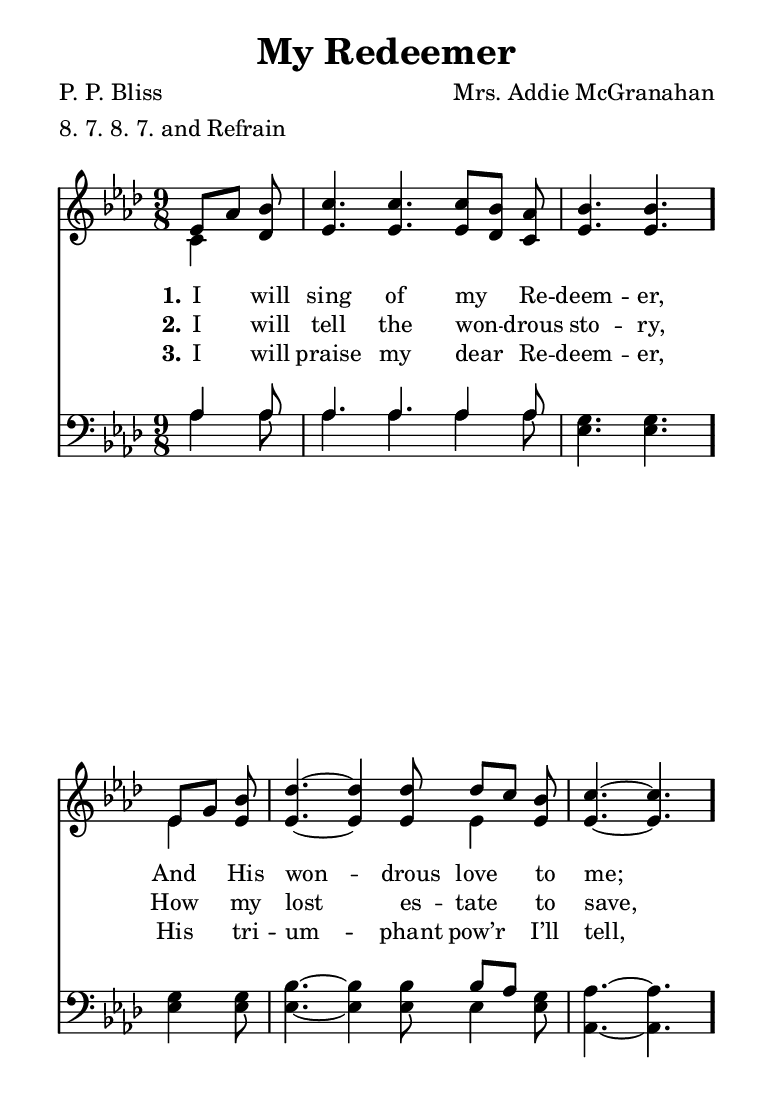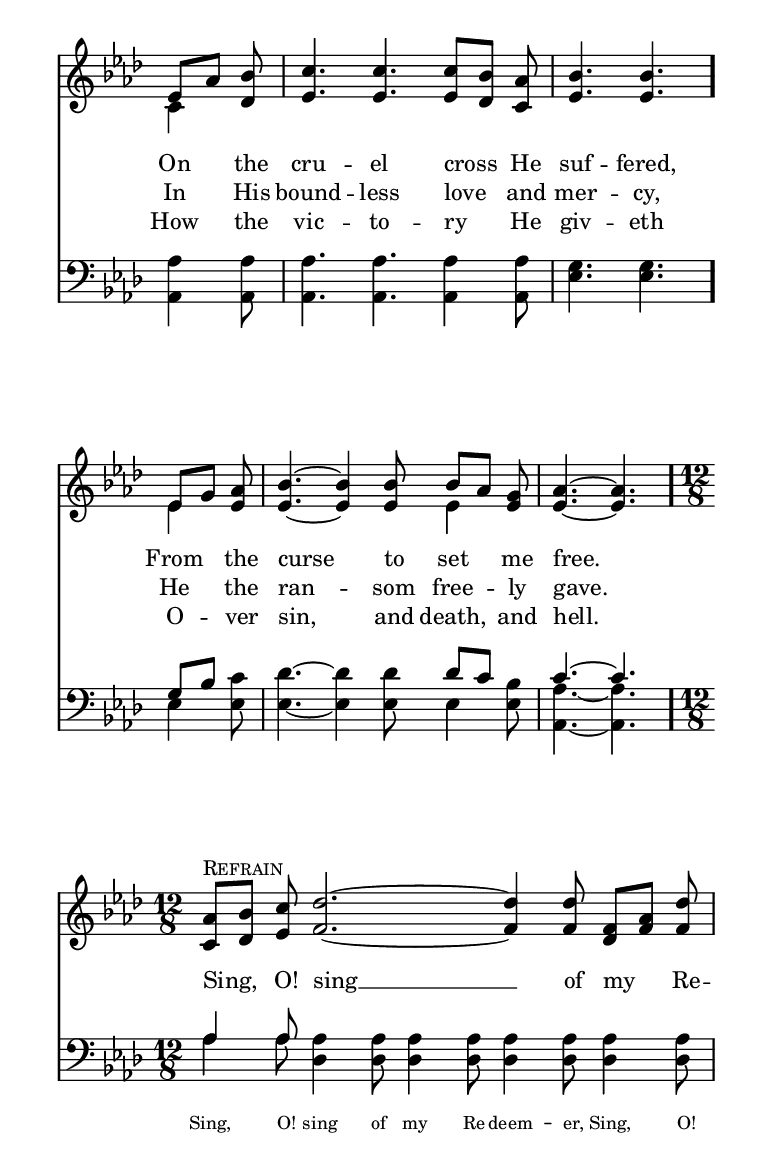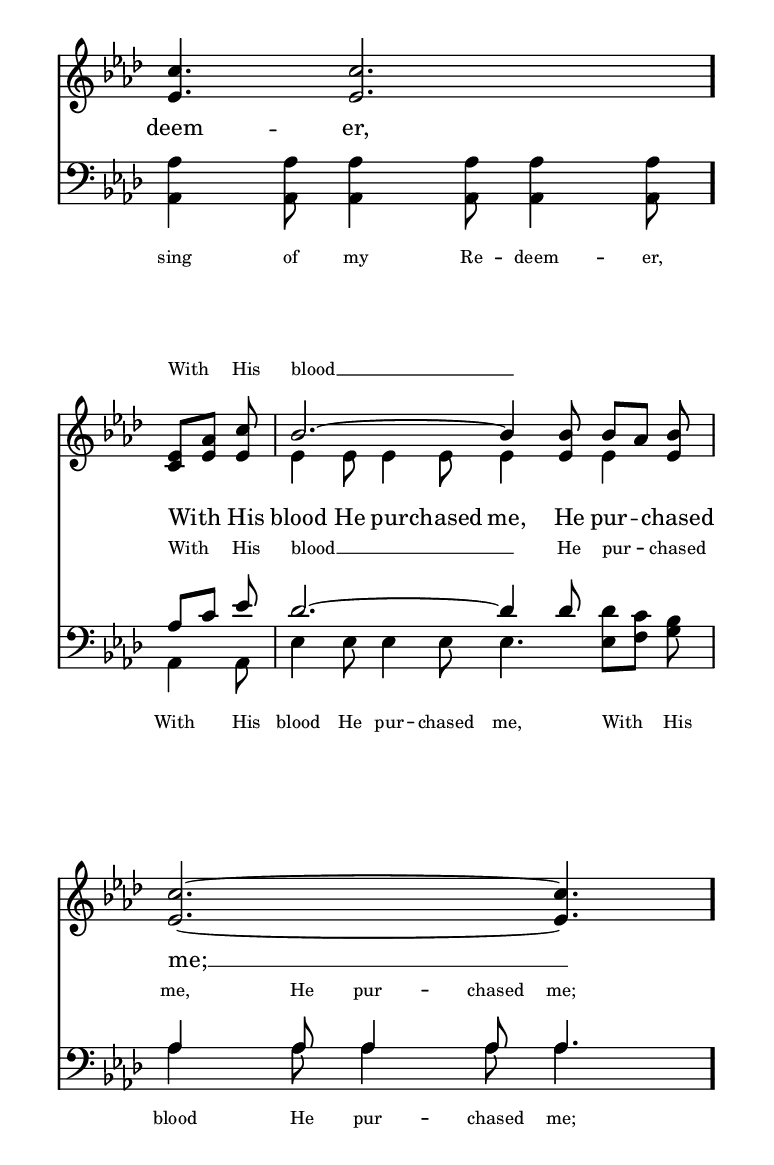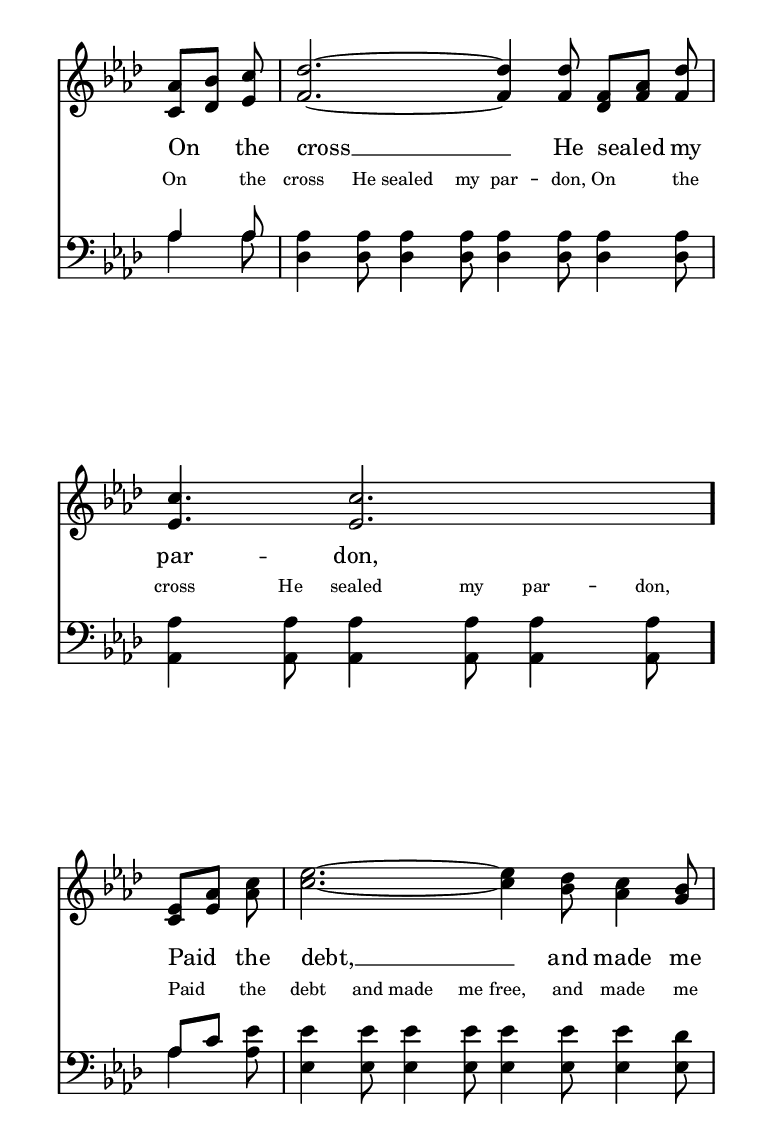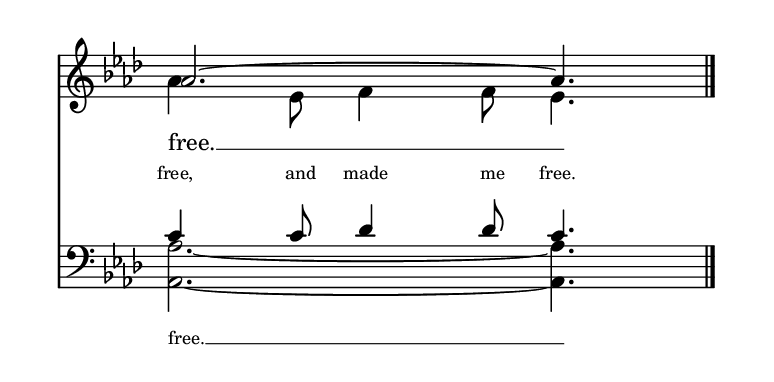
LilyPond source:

\include "common/global.ily"
\paper {
  \include "common/paper.ily"
  %ragged-bottom = ##t
  ragged-last-bottom = ##t
  systems-per-page = ##f
  page-count = #(cond (is-eogsized 2) (#t #f))
}

\header{
  hymnnumber = "23"
  title = "My Redeemer"
  tunename = ""
  meter = "8. 7. 8. 7. and Refrain"
  poet = "P. P. Bliss"
  composer = "Mrs. Addie McGranahan"
  %copyright = ""
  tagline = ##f
}

% for fermata in MIDI
ta = { \tempo 4=80 }
tb = { \tempo 4=40 }

patternAA = { c8[ c8] c8 | c4. c4. c8[ c8] c8         | c4. c4.         }
patternAB = { c4      c8 | c4. c4. c8[ c8] c8         | c4. c4.         }
patternAC = { c4      c8 | c4. c4. c4      c8         | c4. c4.         }
patternAD = { c8[ c8] c8 | c4. ~ c4 c8 c8[ c8] c8     | c4. ~ c4.       }
patternAE = { c4      c8 | c4. ~ c4 c8 c4      c8     | c4. ~ c4.       }
patternAF = { c4      c8 | c4. ~ c4 c8 c8[ c8] c8     | c4. ~ c4.       }

patternBA = { c8[ c8] c8 | c2. ~ c4 c8 c8[ c8] c8     | c4. c2.         }
patternBB = { c8[ c8] c8 | c2. ~ c4 c8 c8[ c8] c8     | c2. ~ c4.       }
patternBC = { c8[ c8] c8 | c4 c8 c4 c8 c4 c8 c4 c8    | c2. ~ c4.       }
patternBD = { c8[ c8] c8 | c2. ~ c4 c8 c4 c8          | c2. ~ c4.       }
patternBE = { c8[ c8] c8 | c2. ~ c4 c8 c4 c8          | c4 c8 c4 c8 c4. }

patternCA = { c4 c8      }
patternCB = { c8[ c8] c8 | c2. ~ c4 c8 c8[ c8] c8     | c4 c8 c4 c8 c4. }
patternCC = { c4 c8      | c4 c8 c4 c8 c4. c8[ c8] c8 | c4 c8 c4 c8 c4. }
patternCD = { c8[ c8] c8 | c4 c8 c4 c8 c4 c8 c4 c8    | c4 c8 c4 c8 c4. }
patternCE = { c4 c8      | c4 c8 c4 c8 c4 c8 c4 c8    | c2. ~ c4.       }

global = {
  \include "common/overrides.ily"
  \override Staff.TimeSignature.style = #'numbered
  \time 9/8
  \override Score.MetronomeMark.transparent = ##t % hide all fermata changes too
  \ta
  \key aes \major
  \partial 4.
  \autoBeamOff
}

notesSoprano = {
\global
\relative c' {

  \changePitch \patternAA { ees aes bes  | c c c bes aes           | bes bes }
  \changePitch \patternAD { ees, g bes   | des des des des c bes   | c c     }
  \changePitch \patternAA { ees, aes bes | c c c bes aes           | bes bes }
  \changePitch \patternAD { ees, g aes   | bes bes bes bes aes g   | aes aes }

  << s^\markup { \small \caps "Refrain"  }
  \time 12/8
  \set Timing.measurePosition = #(ly:make-moment -3 8)
  \changePitch \patternBA { aes bes c    | des des des f, aes des  | c c     } >>
  \changePitch \patternBB { ees, aes c   | bes bes bes bes aes bes | c c     }
  \changePitch \patternBA { aes bes c    | des des des f, aes des  | c c     }
  \changePitch \patternBD { ees, aes c   | ees ees des c bes       | aes aes }

  \bar "|."

}
}

notesAlto = {
\global
\relative e' {

  \changePitch \patternAB { c des     | ees ees ees des c               | ees ees         }
  \changePitch \patternAE { ees ees   | ees ees ees ees ees             | ees ees         }
  \changePitch \patternAB { c des     | ees ees ees des c               | ees ees         }
  \changePitch \patternAE { ees ees   | ees ees ees ees ees             | ees ees         }

  \changePitch \patternBA { c des ees | f f f des f f                   | ees ees         }
  \changePitch \patternBC { c ees ees | ees ees ees ees ees ees ees ees | ees ees         }
  \changePitch \patternBA { c des ees | f f f des f f                   | ees ees         }
  \changePitch \patternBE { c ees aes | c c bes aes g                   | aes ees f f ees }

}
}

notesTenor = {
\global
\relative a {

  \changePitch \patternAC { aes aes   | aes aes aes aes                 | g g                     }
  \changePitch \patternAF { g g       | bes bes bes bes aes g           | aes aes                 }
  \changePitch \patternAC { aes aes   | aes aes aes aes                 | g g                     }
  \changePitch \patternAD { g bes c   | des des des des c bes           | c c                     }

  \changePitch \patternCA { aes aes   | aes aes aes aes aes aes aes aes | aes aes aes aes aes aes }
  \changePitch \patternCB { aes c ees | des des des des c bes           | aes aes aes aes aes     }
  \changePitch \patternCA { aes aes   | aes aes aes aes aes aes aes aes | aes aes aes aes aes aes }
  \changePitch \patternCD { aes c ees | ees ees ees ees ees ees ees des | c c des des c           }

}
}

notesBass = {
\global
\relative f {

  \changePitch \patternAC { aes aes  | aes aes aes aes                  | ees ees                   }
  \changePitch \patternAE { ees ees  | ees ees ees ees ees              | aes, aes                  }
  \changePitch \patternAC { aes aes  | aes aes aes aes                  | ees' ees                  }
  \changePitch \patternAE { ees ees  | ees ees ees ees ees              | < aes aes, > < aes aes, > }

  \changePitch \patternCA { aes aes  | des, des des des des des des des | aes aes aes aes aes aes   }
  \changePitch \patternCC { aes aes  | ees' ees ees ees ees ees f g     | aes aes aes aes aes       }
  \changePitch \patternCA { aes aes  | des, des des des des des des des | aes aes aes aes aes aes   }
  \changePitch \patternCE { aes' aes | ees ees ees ees ees ees ees ees  | < aes aes, > < aes aes, > }

}
}

SopranoRefrainA = \lyricmode {

\override LyricText.font-size = #-2
\repeat unfold 38 { \skip 4 }
With His blood __

}

SopranoRefrainB = \lyricmode {

\repeat unfold 53 { \skip 4 }
Paid the debt, __ and made me free. __ \bar "." \break

}

% Also lead (soprano) for most of it (second line of refrain excepted)
% The alto also deviates from this on the fourth line of the refrain, but it is
% probably easier to divide them this way than an unanalysed alternative.
AltoRefrain = \lyricmode {

Sing, O! sing __ of my Re -- deem -- er, \bar "." \break
With His blood He pur -- chased me, He pur -- chased me; __ \bar "." \break
\pageBreak
On the cross __ He sealed my par -- don, \bar "." \break
%Paid the debt, __ and made me free. __ \bar "." \break

}

% This refrain not used in layout, just for lyrics extraction
RefrainA = \lyricmode {

Sing, O! sing of my Re -- deem -- er,
With His blood He pur -- chased me, He pur -- chased me;
On the cross He sealed my par -- don,
Paid the debt, and made me free.

}

TenorRefrain = \lyricmode {

\override LyricText.font-size = #-2
\repeat unfold 46 { \skip 4 }
With His blood __ He pur -- chased me, He pur -- chased me;
On the cross He sealed my par -- don, On the cross He sealed my par -- don,
Paid the debt and made me free, and made me free, and made me free.

}

BassRefrain = \lyricmode {

\override LyricText.font-size = #-2
\repeat unfold 30 { \skip 4 }
Sing, O! sing of my Re -- deem -- er, Sing, O! sing of my Re -- deem -- er,
With His blood He pur -- chased me, With His blood He pur -- chased me;
\repeat unfold 26 { \skip 4 }
free. __

}

wordsA = \lyricmode {
\set stanza = "1."

I will sing of my Re -- deem -- er, \bar "."
And His won -- drous love to me; \bar "." \break
On the cru -- el cross He suf -- fered, \bar "."
From the curse to set me free. \bar "." \break

}

wordsB = \lyricmode {
\set stanza = "2."

I will tell the won -- drous sto -- ry,
How my lost es -- tate to save,
In His bound -- less love and mer -- cy,
He the ran -- som free -- ly gave.

{ { \AltoRefrain } }

}

wordsC = \lyricmode {
\set stanza = "3."

I will praise my dear Re -- deem -- er,
His tri -- um -- phant pow’r I’ll tell,
How the vic -- to -- ry He giv -- eth
O -- ver sin, and death, and hell.

}

\score {
  \context ChoirStaff <<
    \context Staff = upper <<
      \set Staff.autoBeaming = ##f
      \set ChoirStaff.systemStartDelimiter = #'SystemStartBar
      \set ChoirStaff.printPartCombineTexts = ##f
      \partcombine #'(2 . 9) \notesSoprano \notesAlto
      \context NullVoice = sopranos { \voiceOne << \notesSoprano >> }
      \context NullVoice = altos { \voiceTwo << \notesAlto >> }
	  % Synch to altos for convenience
      \context Lyrics = one   \lyricsto altos \wordsA
      \context Lyrics = two   \lyricsto altos \wordsB
      \context Lyrics = three \lyricsto altos \wordsC
    >>
	\new Lyrics \with { alignAboveContext = upper } \lyricsto sopranos \SopranoRefrainA
	\new Lyrics \with { alignBelowContext = upper } \lyricsto sopranos \SopranoRefrainB
    \context Staff = men <<
      \clef bass
      \set ChoirStaff.printPartCombineTexts = ##f
      \partcombine #'(2 . 9) \notesTenor \notesBass
      \context NullVoice = tenors { \voiceOne << \notesTenor >> }
      \context NullVoice = basses { \voiceTwo << \notesBass >> }
    >>
	\new Lyrics \with { alignAboveContext = men } \lyricsto tenors \TenorRefrain
	\new Lyrics \with { alignBelowContext = men } \lyricsto basses \BassRefrain
  >>
  \layout {
    \include "common/layout.ily"
  }
  \midi{
    \include "common/midi.ily"
  }
}

\version "2.19.49"  % necessary for upgrading to future LilyPond versions.

% vi:set et ts=2 sw=2 ai nocindent syntax=lilypond:
